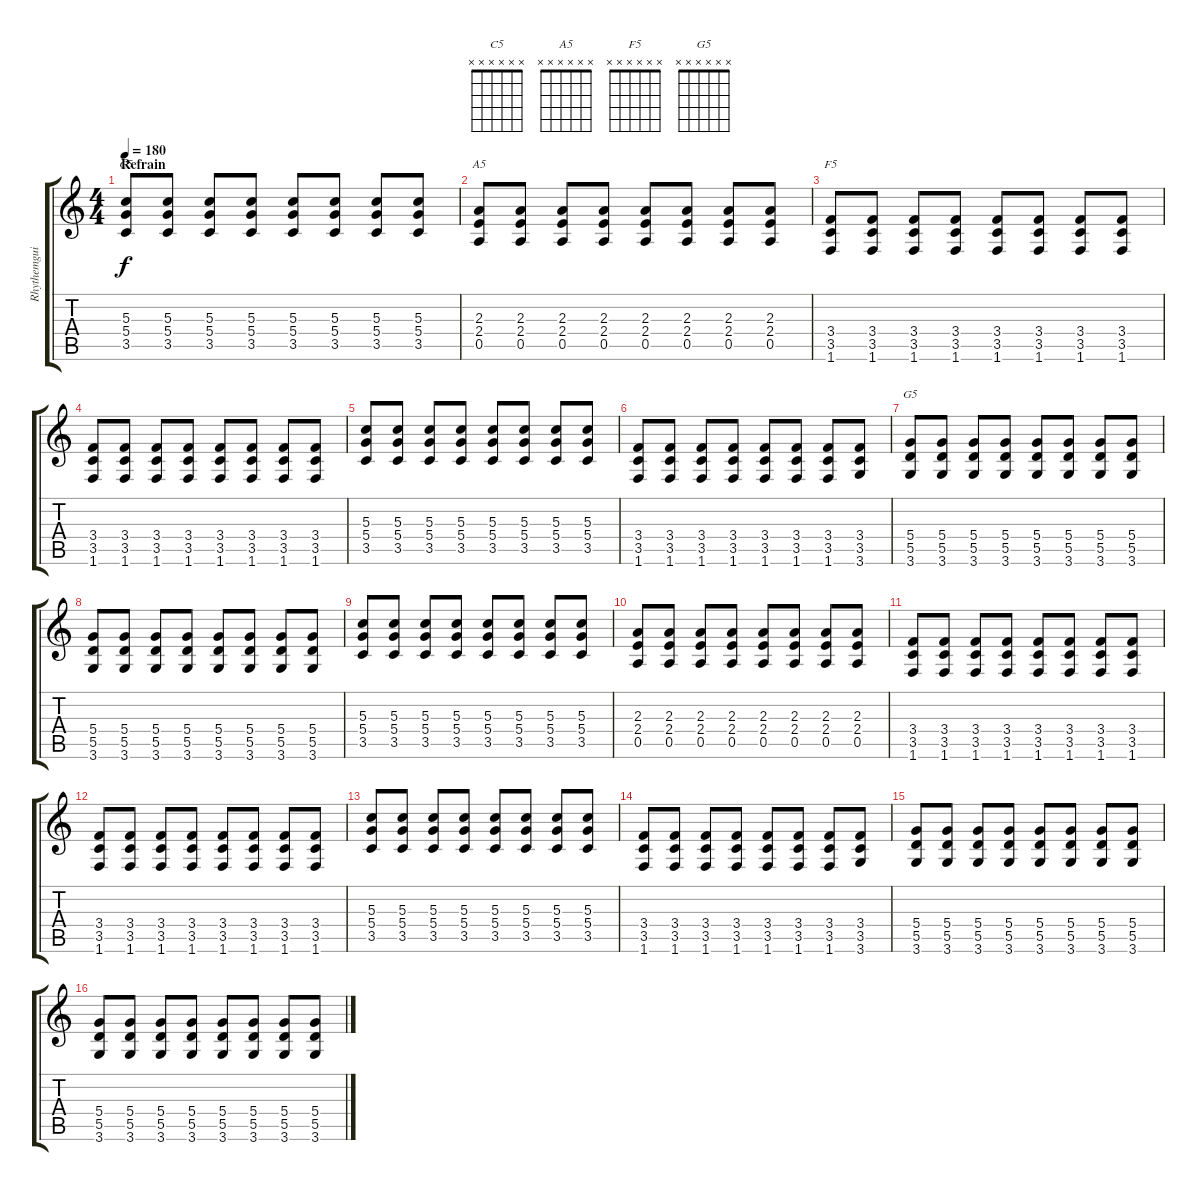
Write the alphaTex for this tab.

\track ("Rhythemguitar" "Rhythemgui") {instrument distortionguitar}
\staff {score tabs}
\tuning (E4 B3 G3 D3 A2 E2) {hide}
\chord ("C5" x x x x x x) {firstfret 0}
\chord ("A5" x x x x x x) {firstfret 0}
\chord ("F5" x x x x x x) {firstfret 0}
\chord ("G5" x x x x x x) {firstfret 0}
\ts (4 4)
\section ("" "Refrain")
\tempo 180
\clef g2
\ks c
(5.3 5.4 3.5).8{ch "C5" dy f} (5.3 5.4 3.5).8 (5.3 5.4 3.5).8 (5.3 5.4 3.5).8 (5.3 5.4 3.5).8 (5.3 5.4 3.5).8 (5.3 5.4 3.5).8 (5.3 5.4 3.5).8 |
(2.3 2.4 0.5).8{ch "A5"} (2.3 2.4 0.5).8 (2.3 2.4 0.5).8 (2.3 2.4 0.5).8 (2.3 2.4 0.5).8 (2.3 2.4 0.5).8 (2.3 2.4 0.5).8 (2.3 2.4 0.5).8 |
(3.4 3.5 1.6).8{ch "F5"} (3.4 3.5 1.6).8 (3.4 3.5 1.6).8 (3.4 3.5 1.6).8 (3.4 3.5 1.6).8 (3.4 3.5 1.6).8 (3.4 3.5 1.6).8 (3.4 3.5 1.6).8 |
(3.4 3.5 1.6).8 (3.4 3.5 1.6).8 (3.4 3.5 1.6).8 (3.4 3.5 1.6).8 (3.4 3.5 1.6).8 (3.4 3.5 1.6).8 (3.4 3.5 1.6).8 (3.4 3.5 1.6).8 |
(5.3 5.4 3.5).8 (5.3 5.4 3.5).8 (5.3 5.4 3.5).8 (5.3 5.4 3.5).8 (5.3 5.4 3.5).8 (5.3 5.4 3.5).8 (5.3 5.4 3.5).8 (5.3 5.4 3.5).8 |
(3.4 3.5 1.6).8 (3.4 3.5 1.6).8 (3.4 3.5 1.6).8 (3.4 3.5 1.6).8 (3.4 3.5 1.6).8 (3.4 3.5 1.6).8 (3.4 3.5 1.6).8 (3.4 3.5 3.6).8 |
(5.4 5.5 3.6).8{ch "G5"} (5.4 5.5 3.6).8 (5.4 5.5 3.6).8 (5.4 5.5 3.6).8 (5.4 5.5 3.6).8 (5.4 5.5 3.6).8 (5.4 5.5 3.6).8 (5.4 5.5 3.6).8 |
(5.4 5.5 3.6).8 (5.4 5.5 3.6).8 (5.4 5.5 3.6).8 (5.4 5.5 3.6).8 (5.4 5.5 3.6).8 (5.4 5.5 3.6).8 (5.4 5.5 3.6).8 (5.4 5.5 3.6).8 |
(5.3 5.4 3.5).8 (5.3 5.4 3.5).8 (5.3 5.4 3.5).8 (5.3 5.4 3.5).8 (5.3 5.4 3.5).8 (5.3 5.4 3.5).8 (5.3 5.4 3.5).8 (5.3 5.4 3.5).8 |
(2.3 2.4 0.5).8 (2.3 2.4 0.5).8 (2.3 2.4 0.5).8 (2.3 2.4 0.5).8 (2.3 2.4 0.5).8 (2.3 2.4 0.5).8 (2.3 2.4 0.5).8 (2.3 2.4 0.5).8 |
(3.4 3.5 1.6).8 (3.4 3.5 1.6).8 (3.4 3.5 1.6).8 (3.4 3.5 1.6).8 (3.4 3.5 1.6).8 (3.4 3.5 1.6).8 (3.4 3.5 1.6).8 (3.4 3.5 1.6).8 |
(3.4 3.5 1.6).8 (3.4 3.5 1.6).8 (3.4 3.5 1.6).8 (3.4 3.5 1.6).8 (3.4 3.5 1.6).8 (3.4 3.5 1.6).8 (3.4 3.5 1.6).8 (3.4 3.5 1.6).8 |
(5.3 5.4 3.5).8 (5.3 5.4 3.5).8 (5.3 5.4 3.5).8 (5.3 5.4 3.5).8 (5.3 5.4 3.5).8 (5.3 5.4 3.5).8 (5.3 5.4 3.5).8 (5.3 5.4 3.5).8 |
(3.4 3.5 1.6).8 (3.4 3.5 1.6).8 (3.4 3.5 1.6).8 (3.4 3.5 1.6).8 (3.4 3.5 1.6).8 (3.4 3.5 1.6).8 (3.4 3.5 1.6).8 (3.4 3.5 3.6).8 |
(5.4 5.5 3.6).8 (5.4 5.5 3.6).8 (5.4 5.5 3.6).8 (5.4 5.5 3.6).8 (5.4 5.5 3.6).8 (5.4 5.5 3.6).8 (5.4 5.5 3.6).8 (5.4 5.5 3.6).8 |
(5.4 5.5 3.6).8 (5.4 5.5 3.6).8 (5.4 5.5 3.6).8 (5.4 5.5 3.6).8 (5.4 5.5 3.6).8 (5.4 5.5 3.6).8 (5.4 5.5 3.6).8 (5.4 5.5 3.6).8
